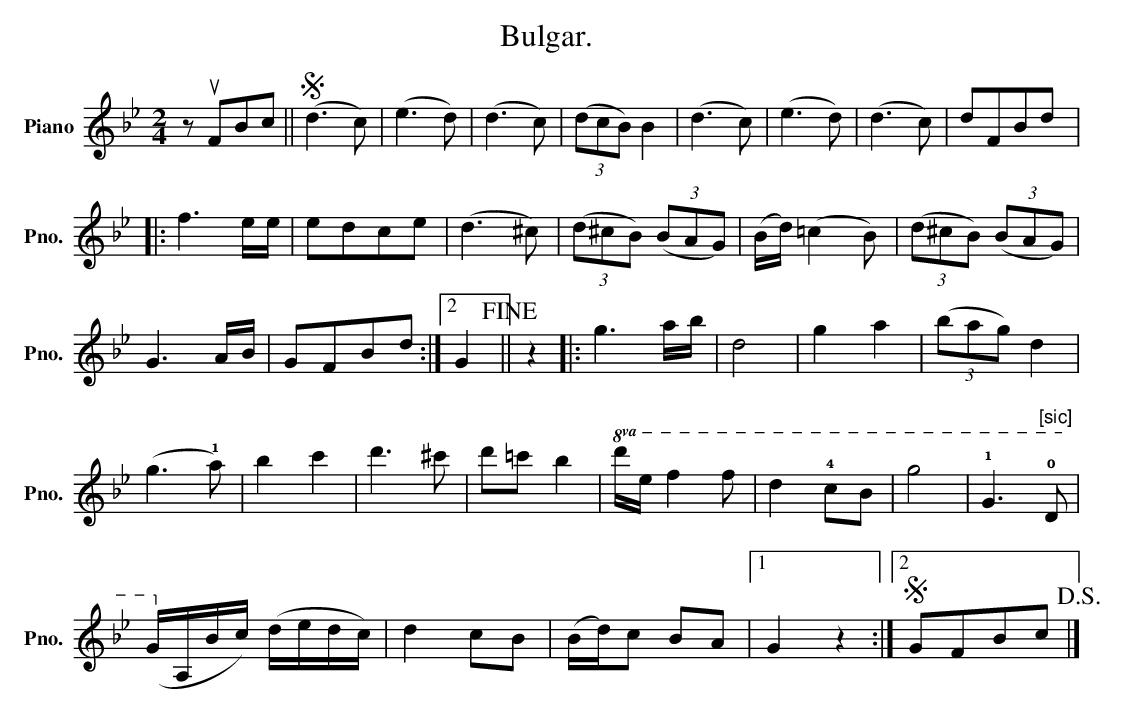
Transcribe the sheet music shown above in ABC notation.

X:1
T:Bulgar.
L:1/8
M:2/4
K:Bb
V:1 treble nm="Piano" snm="Pno."
V:1
 z uFBc ||S (d3 c) | (e3 d) | (d3 c) | (3(dcB) B2 | (d3 c) | (e3 d) | (d3 c) | dFBd |:$ f3 e/e/ | %10
 edce | (d3 ^c) | (3(d^cB) (3(BAG) | (B/d/) (=c2 B) | (3(d^cB) (3(BAG) |$ G3 A/B/ | GFBd :|2 %17
 G2!fine! || z2 |: g3 a/b/ | d4 | g2 a2 | (3(bag) d2 |$ (g3 !1!a) | b2 c'2 | d'3 ^c' | d'=c' b2 | %27
!8va(! d'/e'/ f'2 f' | d'2 !4!c'b | g'4 | !1!g3"^[sic]" !0!d |$ (g/!8va)!A/B/c/) (d/e/d/c/) | %32
 d2 cB | (B/d/)c BA |1 G2 z2 :|2S GFBc!D.S.! |] %36
